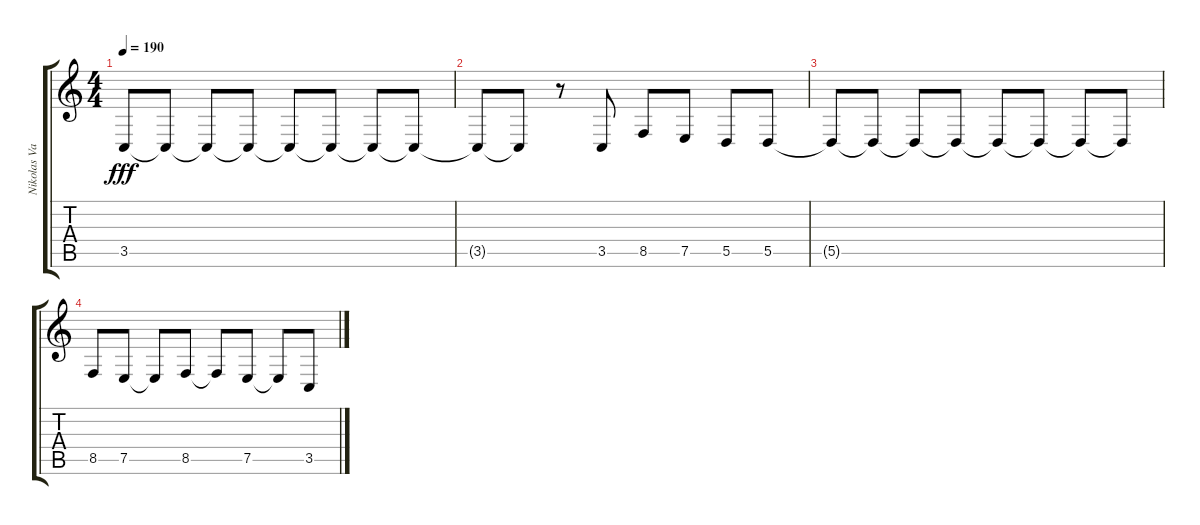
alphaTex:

\track ("Nikolas Van der Veken" "Nikolas Va") {instrument tenorsax}
\staff {score tabs}
\tuning (E4 B3 G3 D3 A2 E2) {hide}
\ts (4 4)
\tempo 190
\clef g2
\ks c
3.5{t}.8{dy fff} 3.5{t}.8 3.5{t}.8 3.5{t}.8 3.5{t}.8 3.5{t}.8 3.5{t}.8 3.5{t}.8 |
3.5{t}.8 3.5{t}.8 r.8 3.5.8 8.5.8 7.5.8 5.5.8 5.5.8 |
5.5{t}.8 5.5{t}.8 5.5{t}.8 5.5{t}.8 5.5{t}.8 5.5{t}.8 5.5{t}.8 5.5{t}.8 |
8.5.8 7.5.8 7.5{t}.8 8.5.8 8.5{t}.8 7.5.8 7.5{t}.8 3.5.8
